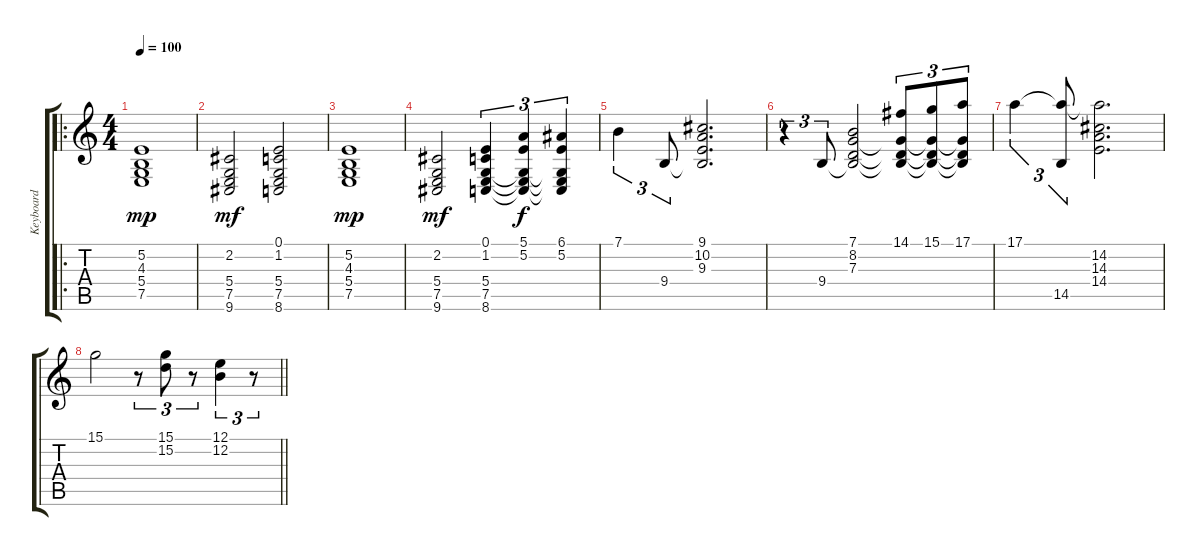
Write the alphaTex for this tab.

\track ("Keyboard" "Keyboard") {instrument drawbarorgan}
\staff {score tabs}
\tuning (E4 B3 G3 D3 A2 E2) {hide}
\ro
\ts (4 4)
\tempo 100
\clef g2
\ks c
(5.2 4.3 5.4 7.5).1{dy mp} |
(2.2 5.4 7.5 9.6).2{dy mf} (0.1 1.2 5.4 7.5 8.6).2 |
(5.2 4.3 5.4 7.5).1{dy mp} |
(2.2 5.4 7.5 9.6).2{dy mf} (0.1 1.2 5.4 7.5 8.6).4{tu (3 2)} (5.1 5.2 5.4{t} 7.5{t} 8.6{t}).4{tu (3 2) dy f} (6.1 5.2 5.4{t} 7.5{t} 8.6{t}).4{tu (3 2)} |
7.1.4{tu (3 2)} 9.4.8{tu (3 2)} (9.1 10.2 9.3 9.4{t}).2{d} |
r.4{tu (3 2)} 9.4.8{tu (3 2)} (7.1 8.2 7.3 9.4{t}).2 (14.1 8.2{t} 7.3{t} 9.4{t}).8{tu (3 2)} (15.1 8.2{t} 7.3{t} 9.4{t}).8{tu (3 2)} (17.1 8.2{t} 7.3{t} 9.4{t}).8{tu (3 2)} |
17.1.4{tu (3 2)} (17.1{t} 14.5).8{tu (3 2)} (17.1{t} 14.2 14.3 14.4).2{d} |
\barLineRight lightlight
15.1.2 r.8{tu (3 2)} (15.1 15.2).8{tu (3 2)} r.8{tu (3 2)} (12.1 12.2).4{tu (3 2)} r.8{tu (3 2)}
